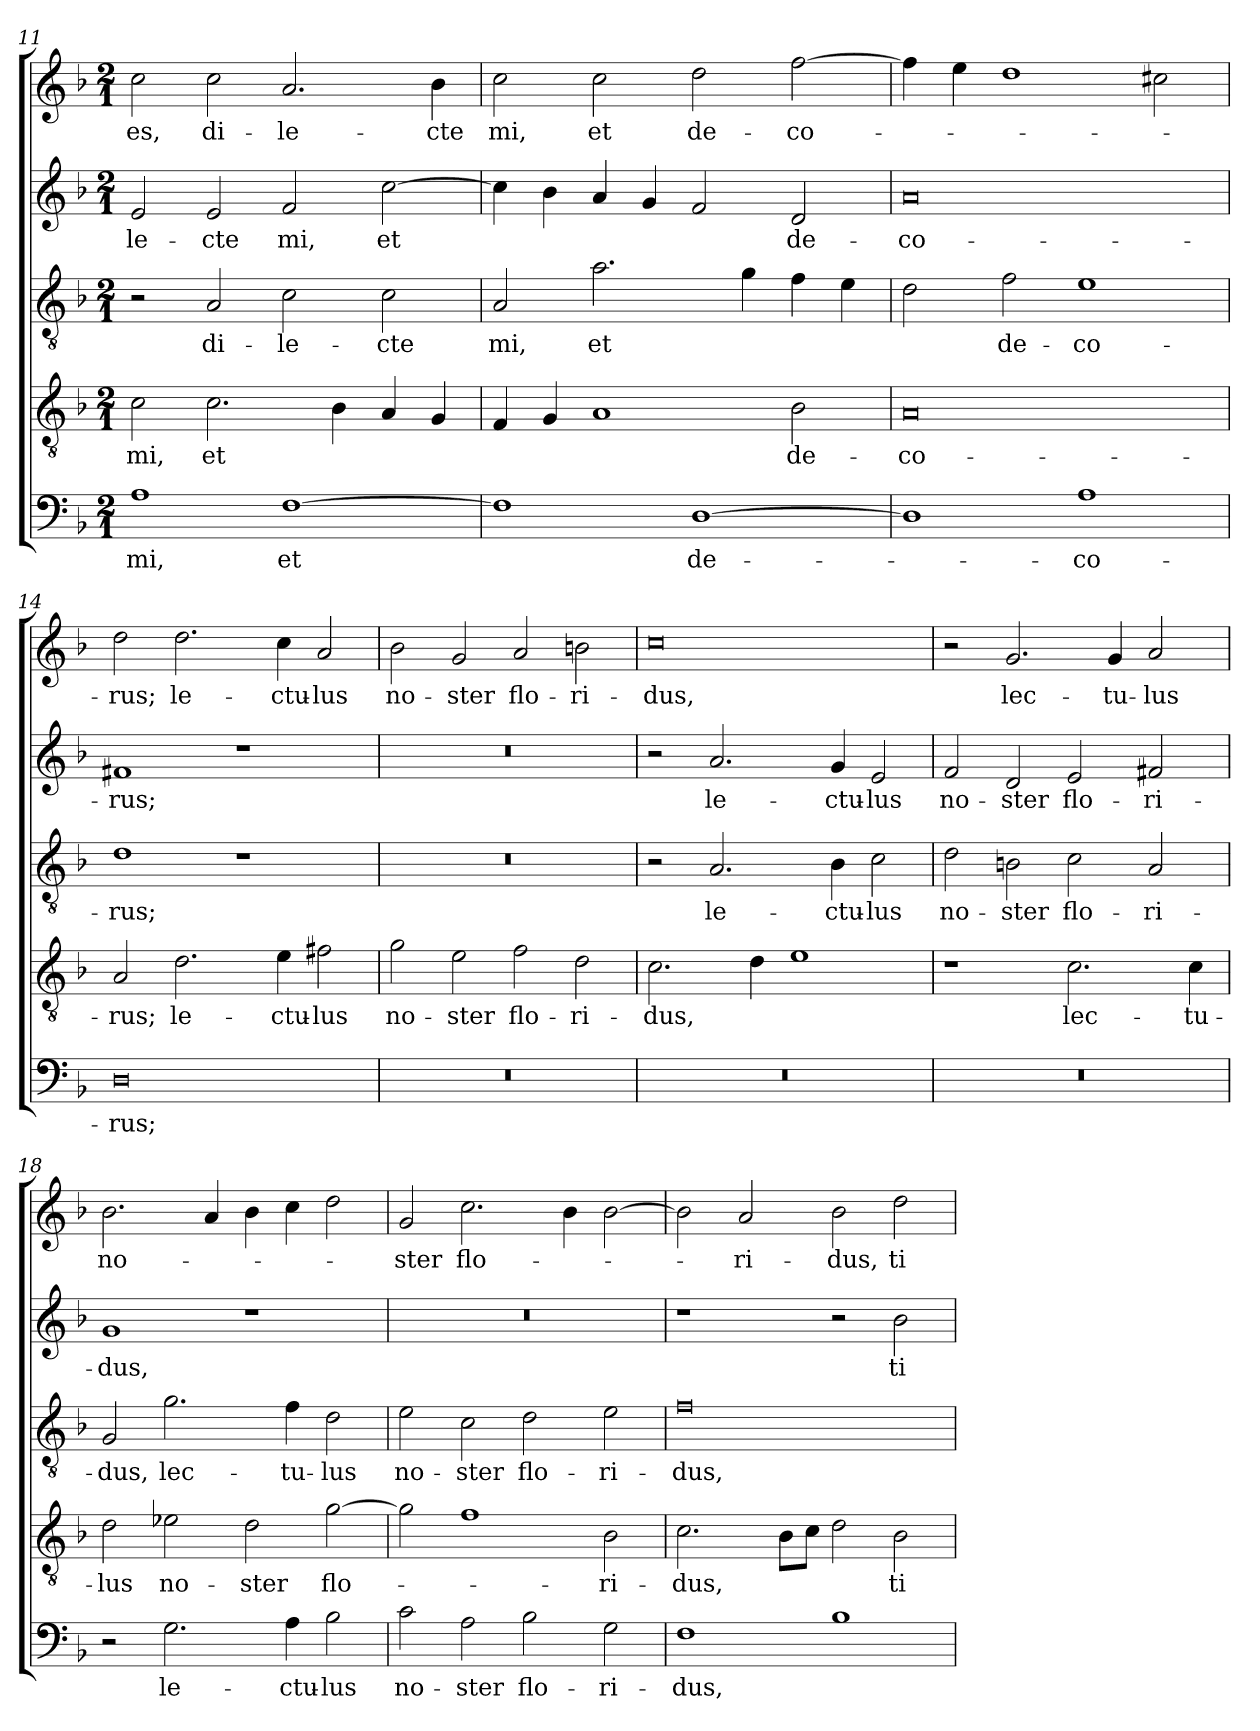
**kern	**text	**kern	**text	**kern	**text	**kern	**text	**kern	**text
*part5	*part5	*part4	*part4	*part3	*part3	*part2	*part2	*part1	*part1
*staff5	*staff5	*staff4	*staff4	*staff3	*staff3	*staff2	*staff2	*staff1	*staff1
*clefF4	*	*clefGv2	*	*clefGv2	*	*clefG2	*	*clefG2	*
*k[b-]	*	*k[b-]	*	*k[b-]	*	*k[b-]	*	*k[b-]	*
*F:	*	*F:	*	*F:	*	*F:	*	*F:	*
*M2/1	*	*M2/1	*	*M2/1	*	*M2/1	*	*M2/1	*
=11	=11	=11	=11	=11	=11	=11	=11	=11	=11
!	!LO:LY:b	!	!LO:LY:b	!	!	!	!LO:LY:b	!	!LO:LY:b
1A	mi,	2c\	mi,	2r	.	2e/	-le-	2cc\	es,
!	!	!	!LO:LY:b	!	!LO:LY:b	!	!LO:LY:b	!	!LO:LY:b
.	.	2.c\	et	2A/	di-	2e/	-cte	2cc\	di-
!	!LO:LY:b	!	!	!	!LO:LY:b	!	!LO:LY:b	!	!LO:LY:b
[1F	et	.	.	2c\	-le-	2f/	mi,	2.a/	-le-
.	.	4B-\	.	.	.	.	.	.	.
!	!	!	!	!	!LO:LY:b	!	!LO:LY:b	!	!
.	.	4A/	.	2c\	-cte	[2cc\	et	.	.
!	!	!	!	!	!	!	!	!	!LO:LY:b
.	.	4G/	.	.	.	.	.	4b-\	-cte
=12	=12	=12	=12	=12	=12	=12	=12	=12	=12
!	!	!	!	!	!LO:LY:b	!	!	!	!LO:LY:b
1F]	.	4F/	.	2A/	mi,	4cc\]	.	2cc\	mi,
.	.	4G/	.	.	.	4b-\	.	.	.
!	!	!	!	!	!LO:LY:b	!	!	!	!LO:LY:b
.	.	1A	.	2.a\	et	4a/	.	2cc\	et
.	.	.	.	.	.	4g/	.	.	.
!	!LO:LY:b	!	!	!	!	!	!	!	!LO:LY:b
[1D	de-	.	.	.	.	2f/	.	2dd\	de-
.	.	.	.	4g\	.	.	.	.	.
!	!	!	!LO:LY:b	!	!	!	!LO:LY:b	!	!LO:LY:b
.	.	2B-\	de-	4f\	.	2d/	de-	[2ff\	-co-
.	.	.	.	4e\	.	.	.	.	.
!!LO:LB:g=z
=13	=13	=13	=13	=13	=13	=13	=13	=13	=13
!	!	!	!LO:LY:b	!	!	!	!LO:LY:b	!	!
1D]	.	0A	-co-	2d\	.	0a	-co-	4ff\]	.
.	.	.	.	.	.	.	.	4ee\	.
!	!	!	!	!	!LO:LY:b	!	!	!	!
.	.	.	.	2f\	de-	.	.	1dd	.
!	!LO:LY:b	!	!	!	!LO:LY:b	!	!	!	!
1A	-co-	.	.	1e	-co-	.	.	.	.
.	.	.	.	.	.	.	.	2cc#X\	.
=14	=14	=14	=14	=14	=14	=14	=14	=14	=14
!	!LO:LY:b	!	!LO:LY:b	!	!LO:LY:b	!	!LO:LY:b	!	!LO:LY:b
0D	-rus;	2A/	-rus;	1d	-rus;	1f#X	-rus;	2dd\	-rus;
!	!	!	!LO:LY:b	!	!	!	!	!	!LO:LY:b
.	.	2.d\	le-	.	.	.	.	2.dd\	le-
.	.	.	.	1r	.	1r	.	.	.
!	!	!	!LO:LY:b	!	!	!	!	!	!LO:LY:b
.	.	4e\	-ctu-	.	.	.	.	4cc\	-ctu-
!	!	!	!LO:LY:b	!	!	!	!	!	!LO:LY:b
.	.	2f#X\	-lus	.	.	.	.	2a/	-lus
=15	=15	=15	=15	=15	=15	=15	=15	=15	=15
!	!	!	!LO:LY:b	!	!	!	!	!	!LO:LY:b
0r	.	2g\	no-	0r	.	0r	.	2b-\	no-
!	!	!	!LO:LY:b	!	!	!	!	!	!LO:LY:b
.	.	2e\	-ster	.	.	.	.	2g/	-ster
!	!	!	!LO:LY:b	!	!	!	!	!	!LO:LY:b
.	.	2f\	flo-	.	.	.	.	2a/	flo-
!	!	!	!LO:LY:b	!	!	!	!	!	!LO:LY:b
.	.	2d\	-ri-	.	.	.	.	2bn\	-ri-
=16	=16	=16	=16	=16	=16	=16	=16	=16	=16
!	!	!	!LO:LY:b	!	!	!	!	!	!LO:LY:b
0r	.	2.c\	-dus,	2r	.	2r	.	0cc	-dus,
!	!	!	!	!	!LO:LY:b	!	!LO:LY:b	!	!
.	.	.	.	2.A/	le-	2.a/	le-	.	.
.	.	4d\	.	.	.	.	.	.	.
.	.	1e	.	.	.	.	.	.	.
!	!	!	!	!	!LO:LY:b	!	!LO:LY:b	!	!
.	.	.	.	4B-\	-ctu-	4g/	-ctu-	.	.
!	!	!	!	!	!LO:LY:b	!	!LO:LY:b	!	!
.	.	.	.	2c\	-lus	2e/	-lus	.	.
=17	=17	=17	=17	=17	=17	=17	=17	=17	=17
!	!	!	!	!	!LO:LY:b	!	!LO:LY:b	!	!
0r	.	1r	.	2d\	no-	2f/	no-	2r	.
!	!	!	!	!	!LO:LY:b	!	!LO:LY:b	!	!LO:LY:b
.	.	.	.	2Bn\	-ster	2d/	-ster	2.g/	lec-
!	!	!	!LO:LY:b	!	!LO:LY:b	!	!LO:LY:b	!	!
.	.	2.c\	lec-	2c\	flo-	2e/	flo-	.	.
!	!	!	!	!	!	!	!	!	!LO:LY:b
.	.	.	.	.	.	.	.	4g/	-tu-
!	!	!	!	!	!LO:LY:b	!	!LO:LY:b	!	!LO:LY:b
.	.	.	.	2A/	-ri-	2f#X/	-ri-	2a/	-lus
!	!	!	!LO:LY:b	!	!	!	!	!	!
.	.	4c\	-tu-	.	.	.	.	.	.
=18	=18	=18	=18	=18	=18	=18	=18	=18	=18
!	!	!	!LO:LY:b	!	!LO:LY:b	!	!LO:LY:b	!	!LO:LY:b
2r	.	2d\	-lus	2G/	-dus,	1g	-dus,	2.b-\	no-
!	!LO:LY:b	!	!LO:LY:b	!	!LO:LY:b	!	!	!	!
2.G\	le-	2e-X\	no-	2.g\	lec-	.	.	.	.
.	.	.	.	.	.	.	.	4a/	.
!	!	!	!LO:LY:b	!	!	!	!	!	!
.	.	2d\	-ster	.	.	1r	.	4b-\	.
!	!LO:LY:b	!	!	!	!LO:LY:b	!	!	!	!
4A\	-ctu-	.	.	4f\	-tu-	.	.	4cc\	.
!	!LO:LY:b	!	!LO:LY:b	!	!LO:LY:b	!	!	!	!
2B-\	-lus	[2g\	flo-	2d\	-lus	.	.	2dd\	.
!!LO:LB:g=z
=19	=19	=19	=19	=19	=19	=19	=19	=19	=19
!	!LO:LY:b	!	!	!	!LO:LY:b	!	!	!	!LO:LY:b
2c\	no-	2g\]	.	2e\	no-	0r	.	2g/	-ster
!	!LO:LY:b	!	!	!	!LO:LY:b	!	!	!	!LO:LY:b
2A\	-ster	1f	.	2c\	-ster	.	.	2.cc\	flo-
!	!LO:LY:b	!	!	!	!LO:LY:b	!	!	!	!
2B-\	flo-	.	.	2d\	flo-	.	.	.	.
.	.	.	.	.	.	.	.	4b-\	.
!	!LO:LY:b	!	!LO:LY:b	!	!LO:LY:b	!	!	!	!
2G\	-ri-	2B-\	-ri-	2e\	-ri-	.	.	[2b-\	.
=20	=20	=20	=20	=20	=20	=20	=20	=20	=20
!	!LO:LY:b	!	!LO:LY:b	!	!LO:LY:b	!	!	!	!
1F	-dus,	2.c\	-dus,	0f	-dus,	1r	.	2b-\]	.
!	!	!	!	!	!	!	!	!	!LO:LY:b
.	.	.	.	.	.	.	.	2a/	-ri-
.	.	8B-\L	.	.	.	.	.	.	.
.	.	8c\J	.	.	.	.	.	.	.
!	!	!	!	!	!	!	!	!	!LO:LY:b
1B-	.	2d\	.	.	.	2r	.	2b-\	-dus,
!	!	!	!LO:LY:b	!	!	!	!LO:LY:b	!	!LO:LY:b
.	.	2B-\	ti-	.	.	2b-\	ti-	2dd\	ti-
=	=	=	=	=	=	=	=	=	=
*-	*-	*-	*-	*-	*-	*-	*-	*-	*-
